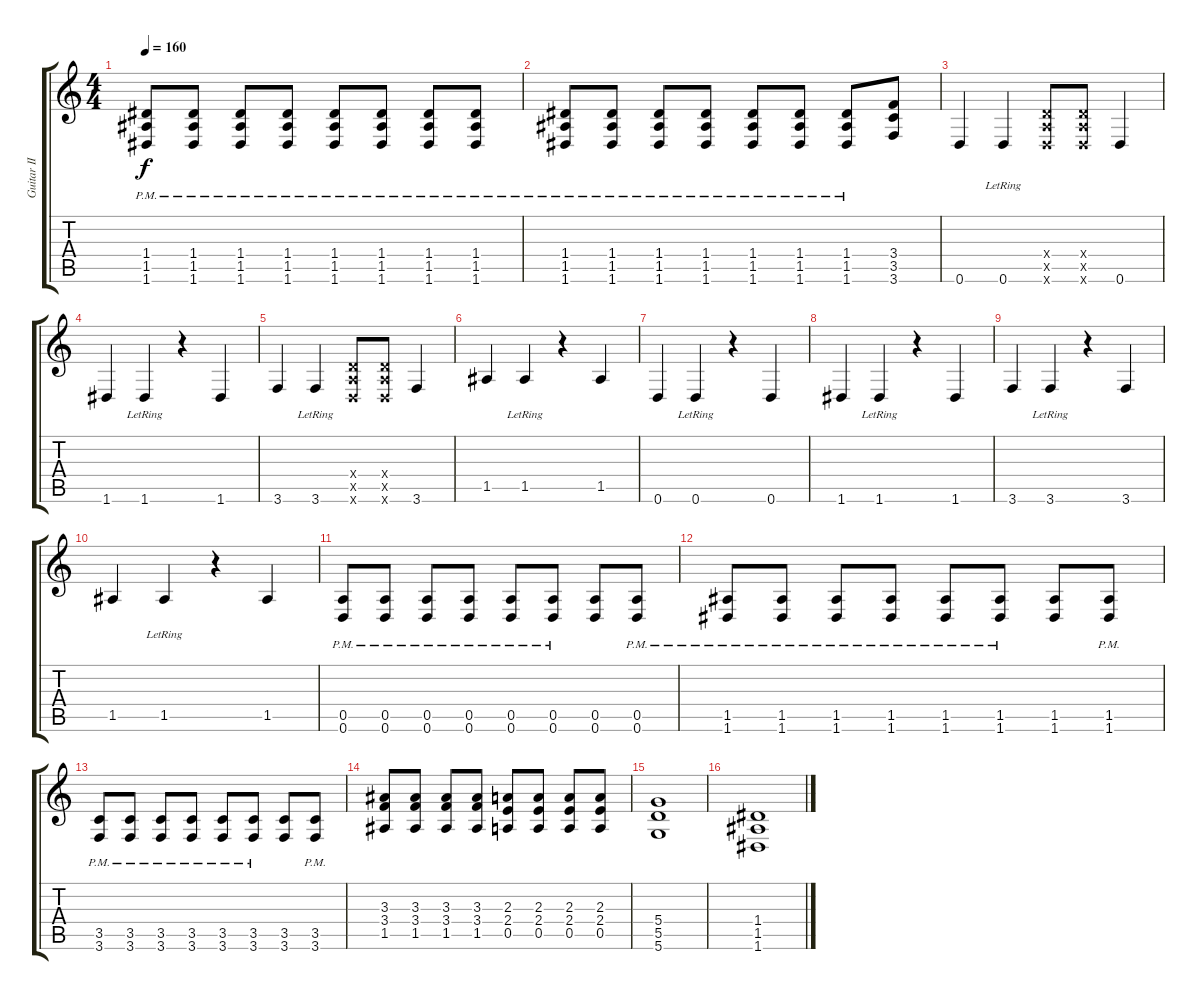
\track ("Guitar II" "Guitar II") {instrument distortionguitar}
\staff {score tabs}
\tuning (E4 B3 G3 D3 A2 D2) {hide}
\ts (4 4)
\tempo 160
\clef g2
\ks c
(1.4{pm} 1.5 1.6).8{dy f} (1.4{pm} 1.5{pm} 1.6{pm}).8 (1.4{pm} 1.5{pm} 1.6{pm}).8 (1.4{pm} 1.5 1.6).8 (1.4{pm} 1.5{pm} 1.6{pm}).8 (1.4{pm} 1.5{pm} 1.6{pm}).8 (1.4{pm} 1.5 1.6).8 (1.4{pm} 1.5{pm} 1.6{pm}).8 |
(1.4{pm} 1.5{pm} 1.6{pm}).8 (1.4{pm} 1.5 1.6).8 (1.4{pm} 1.5{pm} 1.6{pm}).8 (1.4{pm} 1.5{pm} 1.6{pm}).8 (1.4{pm} 1.5 1.6).8 (1.4{pm} 1.5{pm} 1.6{pm}).8 (1.4{pm} 1.5{pm} 1.6{pm}).8 (3.4 3.5 3.6).8 |
\section ("" " ")
0.6.4 0.6{lr}.4 (0.4{x} 0.5{x} 0.6{x}).8 (0.4{x} 0.5{x} 0.6{x}).8 0.6.4 |
1.6.4 1.6{lr}.4 r.4 1.6.4 |
3.6.4 3.6{lr}.4 (0.4{x} 0.5{x} 0.6{x}).8 (0.4{x} 0.5{x} 0.6{x}).8 3.6.4 |
1.5.4 1.5{lr}.4 r.4 1.5.4 |
0.6.4 0.6{lr}.4 r.4 0.6.4 |
1.6.4 1.6{lr}.4 r.4 1.6.4 |
3.6.4 3.6{lr}.4 r.4 3.6.4 |
1.5.4 1.5{lr}.4 r.4 1.5.4 |
(0.5{pm} 0.6{pm}).8 (0.5{pm} 0.6{pm}).8 (0.5{pm} 0.6{pm}).8 (0.5{pm} 0.6{pm}).8 (0.5{pm} 0.6{pm}).8 (0.5{pm} 0.6{pm}).8 (0.5 0.6).8 (0.5{pm} 0.6{pm}).8 |
(1.5{pm} 1.6{pm}).8 (1.5{pm} 1.6{pm}).8 (1.5{pm} 1.6{pm}).8 (1.5{pm} 1.6{pm}).8 (1.5{pm} 1.6{pm}).8 (1.5{pm} 1.6{pm}).8 (1.5 1.6).8 (1.5{pm} 1.6{pm}).8 |
(3.5{pm} 3.6{pm}).8 (3.5{pm} 3.6{pm}).8 (3.5{pm} 3.6{pm}).8 (3.5{pm} 3.6{pm}).8 (3.5{pm} 3.6{pm}).8 (3.5{pm} 3.6{pm}).8 (3.5 3.6).8 (3.5{pm} 3.6{pm}).8 |
(3.3 3.4 1.5).8 (3.3 3.4 1.5).8 (3.3 3.4 1.5).8 (3.3 3.4 1.5).8 (2.3 2.4 0.5).8 (2.3 2.4 0.5).8 (2.3 2.4 0.5).8 (2.3 2.4 0.5).8 |
(5.4 5.5 5.6).1 |
(1.4 1.5 1.6).1
